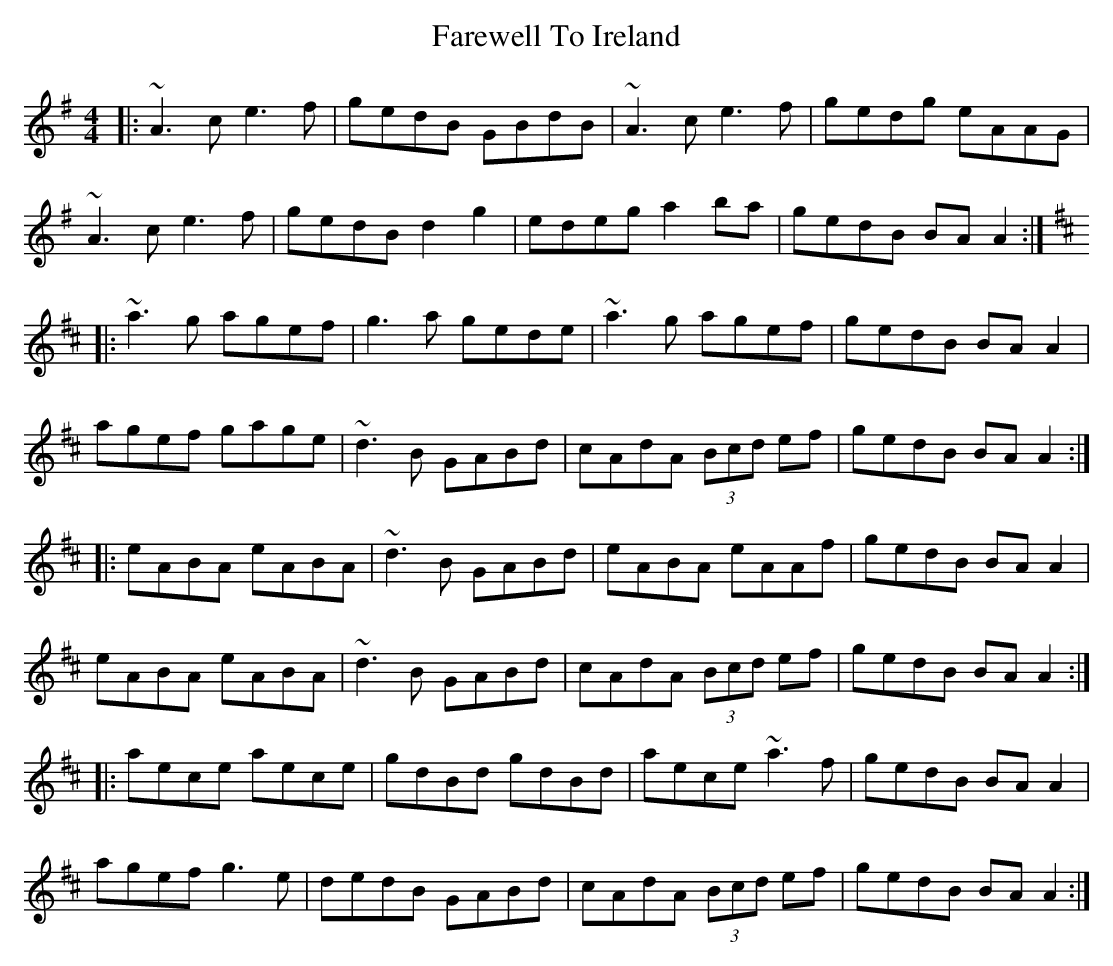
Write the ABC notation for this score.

X:1
T: Farewell To Ireland
M: 4/4
L: 1/8
K: Ador
|:~A3c e3f|gedB GBdB|~A3c e3f|gedg eAAG|
~A3c e3f|gedB d2 g2|edeg a2 ba|gedB BA A2:|
K:AMix
|:~a3g agef|g3a gede|~a3g agef|gedB BA A2|
agef gage|~d3B GABd|cAdA (3Bcd ef|gedB BA A2:|
|:eABA eABA|~d3B GABd|eABA eAAf|gedB BA A2|
eABA eABA|~d3B GABd|cAdA (3Bcd ef|gedB BA A2:|
|:aece aece|gdBd gdBd|aece ~a3f|gedB BA A2|
agef g3e|dedB GABd|cAdA (3Bcd ef|gedB BA A2:|
